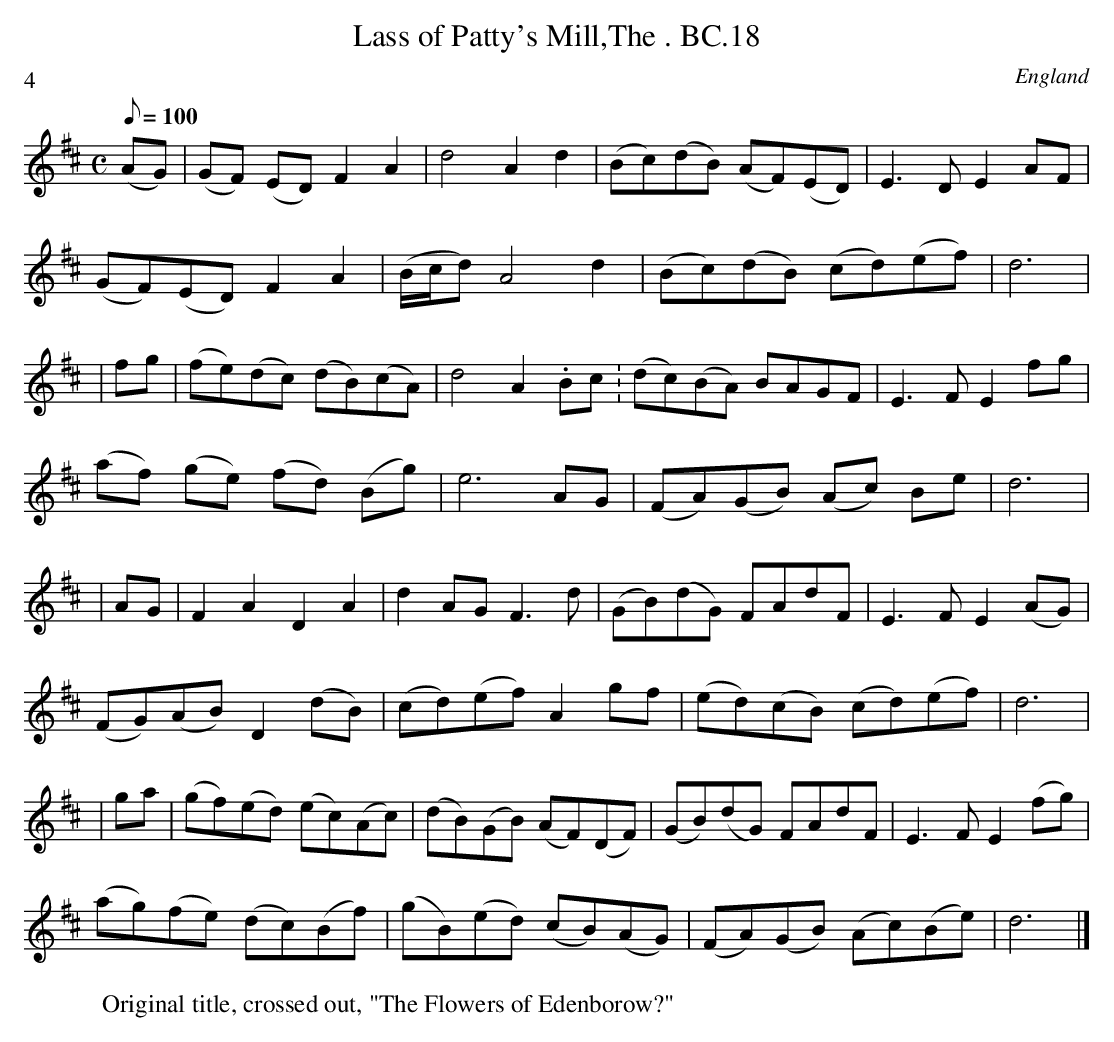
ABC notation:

X:1
T:Lass of Patty's Mill,The . BC.18
M:C
L:1/8
Q:100
O:England
P:4
K:D
(AG) | (GF) (ED) F2 A2 | d4 A2 d2 | (Bc)(dB) (AF)(ED) | E3 D E2 AF |!
 (GF)(ED) F2 A2 | (B/c/d) A4 d2 |(Bc)(dB) (cd)(ef) | d6 |!
|fg | (fe)(dc) (dB)(cA) | d4 A2. Bc. | (dc)(BA) BAGF | E3 F E2 fg |!
 (af) (ge) (fd) (Bg) | e6 AG | (FA)(GB) (Ac) Be | d6 |!
|AG | F2 A2 D2 A2 | d2 AG F3 d | (GB)(dG) FAdF | E3 F E2 (AG) |!
 (FG)(AB)D2 (dB) | (cd)(ef) A2 gf|(ed)(cB) (cd)(ef) | d6 |!
|ga| (gf)(ed) (ec)(Ac) | (dB)(GB) (AF)(DF) | (GB)(dG) FAdF| E3 F E2 (fg)
 |!
 (ag)(fe) (dc)(Bf) | (gB)(ed) (cB)(AG) | (FA)(GB) (Ac)(Be) | d6 |]
W:Original title, crossed out, "The Flowers of Edenborow?"
